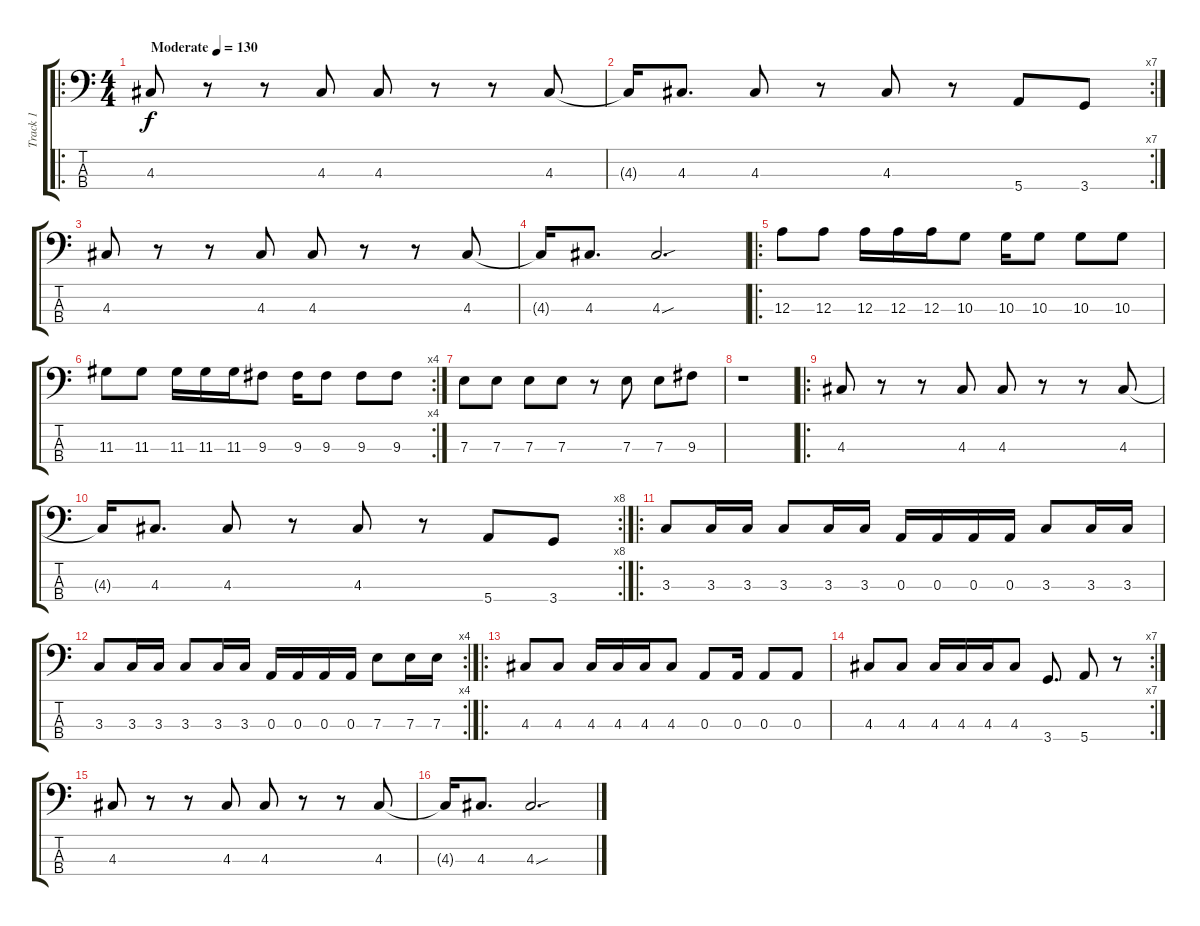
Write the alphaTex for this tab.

\track ("Track 1" "Track 1") {instrument electricbassfinger}
\staff {score tabs}
\tuning (G2 D2 A1 E1) {hide}
\ro
\ts (4 4)
\tempo (130 "Moderate")
\clef f4
\ks c
4.3.8{dy f instrument electricbassfinger} r.8 r.8 4.3.8 4.3.8 r.8 r.8 4.3.8 |
\rc 7
4.3{t}.16 4.3.8{d} 4.3.8 r.8 4.3.8 r.8 5.4.8 3.4.8 |
4.3.8 r.8 r.8 4.3.8 4.3.8 r.8 r.8 4.3.8 |
4.3{t}.16 4.3.8{d} 4.3{sou}.2{d} |
\ro
12.3.8 12.3.8 12.3.16 12.3.16 12.3.16 10.3.8 10.3.16 10.3.8 10.3.8 10.3.8 |
\rc 4
11.3.8 11.3.8 11.3.16 11.3.16 11.3.16 9.3.8 9.3.16 9.3.8 9.3.8 9.3.8 |
7.3.8 7.3.8 7.3.8 7.3.8 r.8 7.3.8 7.3.8 9.3.8 |
r.1 |
\ro
4.3.8 r.8 r.8 4.3.8 4.3.8 r.8 r.8 4.3.8 |
\rc 8
4.3{t}.16 4.3.8{d} 4.3.8 r.8 4.3.8 r.8 5.4.8 3.4.8 |
\ro
3.3.8 3.3.16 3.3.16 3.3.8 3.3.16 3.3.16 0.3.16 0.3.16 0.3.16 0.3.16 3.3.8 3.3.16 3.3.16 |
\rc 4
3.3.8 3.3.16 3.3.16 3.3.8 3.3.16 3.3.16 0.3.16 0.3.16 0.3.16 0.3.16 7.3.8 7.3.16 7.3.16 |
\ro
4.3.8 4.3.8 4.3.16 4.3.16 4.3.16 4.3.8 0.3.8 0.3.16 0.3.8 0.3.8 |
\rc 7
4.3.8 4.3.8 4.3.16 4.3.16 4.3.16 4.3.8 3.4.8{d} 5.4.8 r.8 |
4.3.8 r.8 r.8 4.3.8 4.3.8 r.8 r.8 4.3.8 |
4.3{t}.16 4.3.8{d} 4.3{sou}.2{d}
